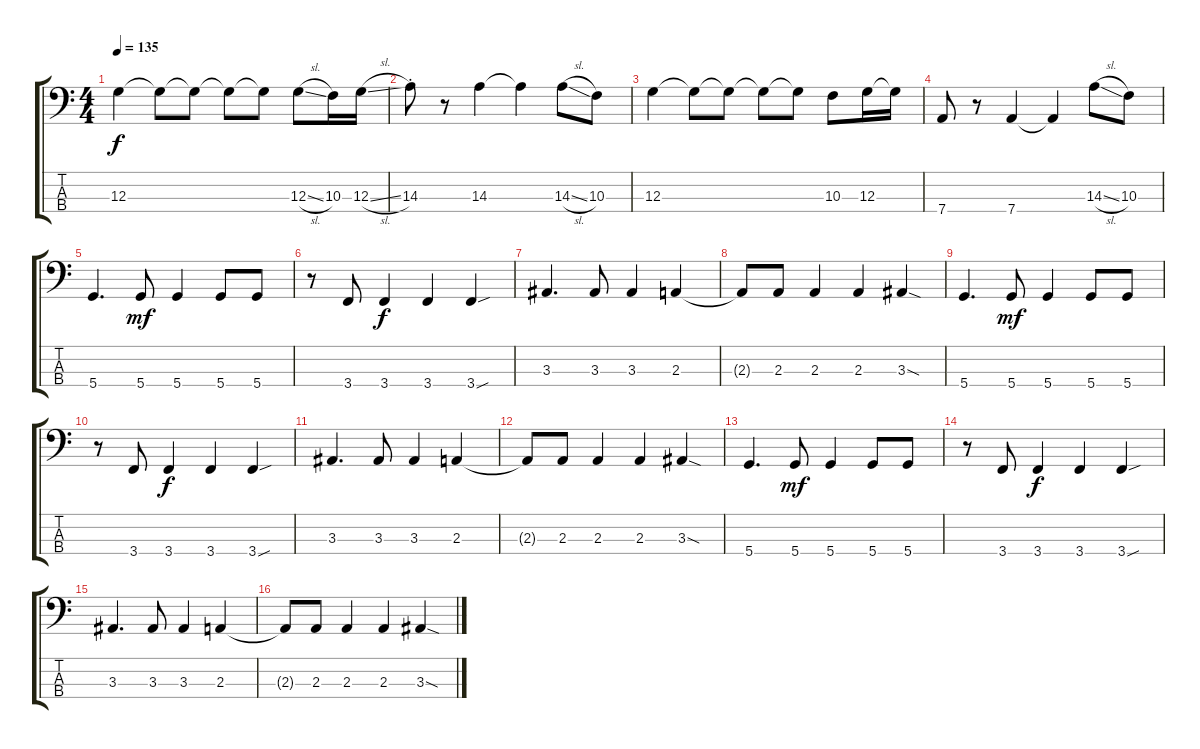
\track (" " " ") {instrument electricbassfinger}
\staff {score tabs}
\tuning (F2 C2 G1 D1) {hide}
\ts (4 4)
\tempo 135
\clef f4
\ks c
12.3.4{dy f} 12.3{t}.8 12.3{t}.8 12.3{t}.8 12.3{t}.8 12.3{sl}.8 10.3.16 12.3{sl}.16 |
14.3{st}.8 r.8 14.3.4 14.3{t}.4 14.3{sl}.8 10.3.8 |
12.3.4 12.3{t}.8 12.3{t}.8 12.3{t}.8 12.3{t}.8 10.3.8 12.3.16 12.3{t}.16 |
7.4.8 r.8 7.4.4 7.4{t}.4 14.3{sl}.8 10.3.8 |
5.4.4{d} 5.4.8{dy mf} 5.4.4 5.4.8 5.4.8 |
r.8 3.4.8 3.4.4{dy f} 3.4.4 3.4{sou}.4 |
3.3.4{d} 3.3.8 3.3.4 2.3.4 |
2.3{t}.8 2.3.8 2.3.4 2.3.4 3.3{sod}.4 |
5.4.4{d} 5.4.8{dy mf} 5.4.4 5.4.8 5.4.8 |
r.8 3.4.8 3.4.4{dy f} 3.4.4 3.4{sou}.4 |
3.3.4{d} 3.3.8 3.3.4 2.3.4 |
2.3{t}.8 2.3.8 2.3.4 2.3.4 3.3{sod}.4 |
5.4.4{d} 5.4.8{dy mf} 5.4.4 5.4.8 5.4.8 |
r.8 3.4.8 3.4.4{dy f} 3.4.4 3.4{sou}.4 |
3.3.4{d} 3.3.8 3.3.4 2.3.4 |
2.3{t}.8 2.3.8 2.3.4 2.3.4 3.3{sod}.4
